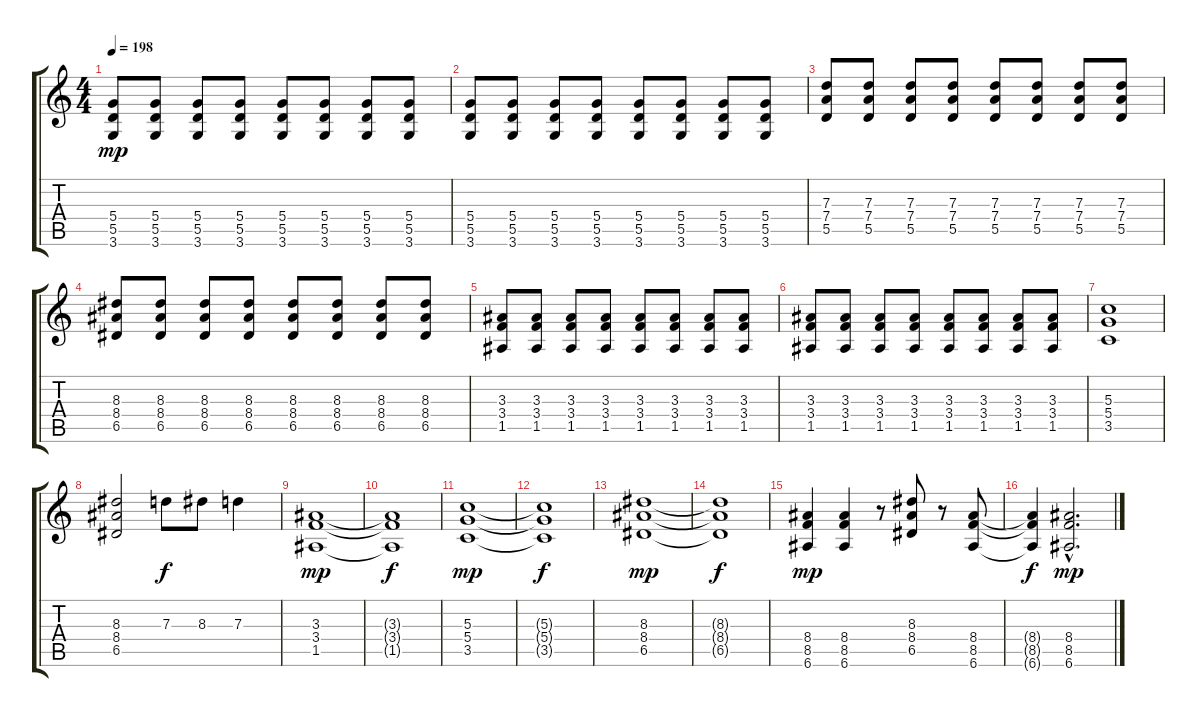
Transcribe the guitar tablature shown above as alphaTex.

\track "" {instrument distortionguitar}
\staff {score tabs}
\tuning (E4 B3 G3 D3 A2 E2) {hide}
\ts (4 4)
\tempo 198
\clef g2
\ks c
(5.4 5.5 3.6).8{dy mp} (5.4 5.5 3.6).8 (5.4 5.5 3.6).8 (5.4 5.5 3.6).8 (5.4 5.5 3.6).8 (5.4 5.5 3.6).8 (5.4 5.5 3.6).8 (5.4 5.5 3.6).8 |
(5.4 5.5 3.6).8 (5.4 5.5 3.6).8 (5.4 5.5 3.6).8 (5.4 5.5 3.6).8 (5.4 5.5 3.6).8 (5.4 5.5 3.6).8 (5.4 5.5 3.6).8 (5.4 5.5 3.6).8 |
(7.3 7.4 5.5).8 (7.3 7.4 5.5).8 (7.3 7.4 5.5).8 (7.3 7.4 5.5).8 (7.3 7.4 5.5).8 (7.3 7.4 5.5).8 (7.3 7.4 5.5).8 (7.3 7.4 5.5).8 |
(8.3 8.4 6.5).8 (8.3 8.4 6.5).8 (8.3 8.4 6.5).8 (8.3 8.4 6.5).8 (8.3 8.4 6.5).8 (8.3 8.4 6.5).8 (8.3 8.4 6.5).8 (8.3 8.4 6.5).8 |
(3.3 3.4 1.5).8 (3.3 3.4 1.5).8 (3.3 3.4 1.5).8 (3.3 3.4 1.5).8 (3.3 3.4 1.5).8 (3.3 3.4 1.5).8 (3.3 3.4 1.5).8 (3.3 3.4 1.5).8 |
(3.3 3.4 1.5).8 (3.3 3.4 1.5).8 (3.3 3.4 1.5).8 (3.3 3.4 1.5).8 (3.3 3.4 1.5).8 (3.3 3.4 1.5).8 (3.3 3.4 1.5).8 (3.3 3.4 1.5).8 |
(5.3 5.4 3.5).1 |
(8.3 8.4 6.5).2 7.3.8{dy f} 8.3.8 7.3.4 |
(3.3 3.4 1.5).1{dy mp} |
(3.3{t} 3.4{t} 1.5{t}).1{dy f} |
(5.3 5.4 3.5).1{dy mp} |
(5.3{t} 5.4{t} 3.5{t}).1{dy f} |
(8.3 8.4 6.5).1{dy mp} |
(8.3{t} 8.4{t} 6.5{t}).1{dy f} |
(8.4 8.5 6.6).4{dy mp} (8.4 8.5 6.6).4 r.8 (8.3 8.4 6.5).8 r.8 (8.4 8.5 6.6).8 |
(8.4{t} 8.5{t} 6.6{t}).4{dy f} (8.4{hac} 8.5{hac} 6.6{hac}).2{d dy mp}
